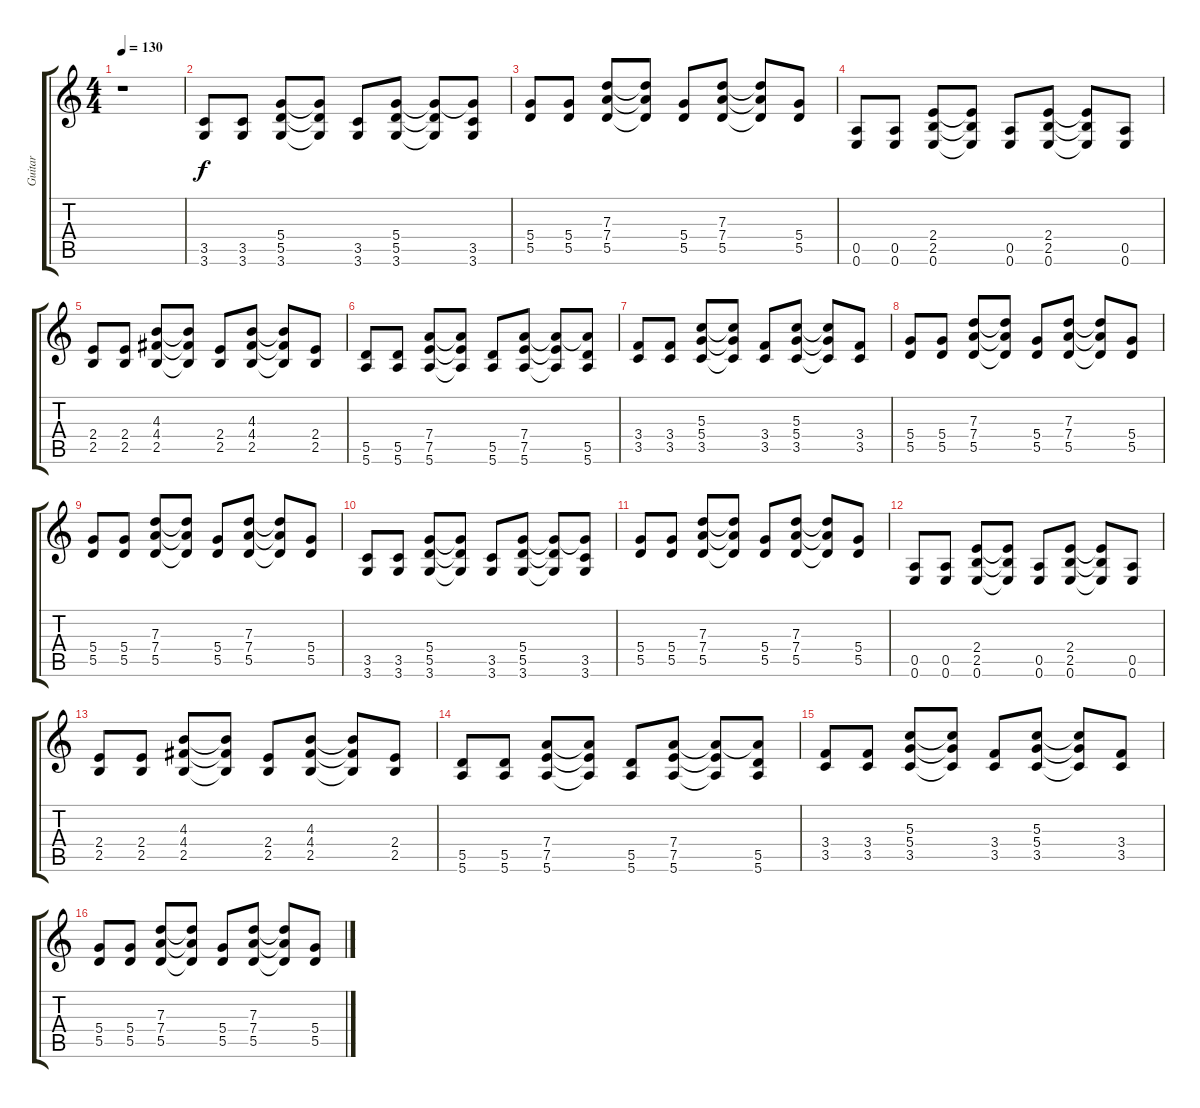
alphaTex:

\track ("Guitar" "Guitar") {instrument overdrivenguitar}
\staff {score tabs}
\tuning (E4 B3 G3 D3 A2 E2) {hide}
\ts (4 4)
\tempo 130
\clef g2
\ks c
r.1{dy f instrument overdrivenguitar} |
(3.5 3.6).8 (3.5 3.6).8 (5.4 5.5 3.6).8 (5.4{t} 5.5{t} 3.6{t}).8 (3.5 3.6).8 (5.4 5.5 3.6).8 (5.4{t} 5.5{t} 3.6{t}).8 (5.4{t} 3.5 3.6).8 |
(5.4 5.5).8 (5.4 5.5).8 (7.3 7.4 5.5).8 (7.3{t} 7.4{t} 5.5{t}).8 (5.4 5.5).8 (7.3 7.4 5.5).8 (7.3{t} 7.4{t} 5.5{t}).8 (5.4 5.5).8 |
(0.5 0.6).8 (0.5 0.6).8 (2.4 2.5 0.6).8 (2.4{t} 2.5{t} 0.6{t}).8 (0.5 0.6).8 (2.4 2.5 0.6).8 (2.4{t} 2.5{t} 0.6{t}).8 (0.5 0.6).8 |
(2.4 2.5).8 (2.4 2.5).8 (4.3 4.4 2.5).8 (4.3{t} 4.4{t} 2.5{t}).8 (2.4 2.5).8 (4.3 4.4 2.5).8 (4.3{t} 4.4{t} 2.5{t}).8 (2.4 2.5).8 |
(5.5 5.6).8 (5.5 5.6).8 (7.4 7.5 5.6).8 (7.4{t} 7.5{t} 5.6{t}).8 (5.5 5.6).8 (7.4 7.5 5.6).8 (7.4{t} 7.5{t} 5.6{t}).8 (7.4{t} 5.5 5.6).8 |
(3.4 3.5).8 (3.4 3.5).8 (5.3 5.4 3.5).8 (5.3{t} 5.4{t} 3.5{t}).8 (3.4 3.5).8 (5.3 5.4 3.5).8 (5.3{t} 5.4{t} 3.5{t}).8 (3.4 3.5).8 |
(5.4 5.5).8 (5.4 5.5).8 (7.3 7.4 5.5).8 (7.3{t} 7.4{t} 5.5{t}).8 (5.4 5.5).8 (7.3 7.4 5.5).8 (7.3{t} 7.4{t} 5.5{t}).8 (5.4 5.5).8 |
(5.4 5.5).8 (5.4 5.5).8 (7.3 7.4 5.5).8 (7.3{t} 7.4{t} 5.5{t}).8 (5.4 5.5).8 (7.3 7.4 5.5).8 (7.3{t} 7.4{t} 5.5{t}).8 (5.4 5.5).8 |
(3.5 3.6).8 (3.5 3.6).8 (5.4 5.5 3.6).8 (5.4{t} 5.5{t} 3.6{t}).8 (3.5 3.6).8 (5.4 5.5 3.6).8 (5.4{t} 5.5{t} 3.6{t}).8 (5.4{t} 3.5 3.6).8 |
(5.4 5.5).8 (5.4 5.5).8 (7.3 7.4 5.5).8 (7.3{t} 7.4{t} 5.5{t}).8 (5.4 5.5).8 (7.3 7.4 5.5).8 (7.3{t} 7.4{t} 5.5{t}).8 (5.4 5.5).8 |
(0.5 0.6).8 (0.5 0.6).8 (2.4 2.5 0.6).8 (2.4{t} 2.5{t} 0.6{t}).8 (0.5 0.6).8 (2.4 2.5 0.6).8 (2.4{t} 2.5{t} 0.6{t}).8 (0.5 0.6).8 |
(2.4 2.5).8 (2.4 2.5).8 (4.3 4.4 2.5).8 (4.3{t} 4.4{t} 2.5{t}).8 (2.4 2.5).8 (4.3 4.4 2.5).8 (4.3{t} 4.4{t} 2.5{t}).8 (2.4 2.5).8 |
(5.5 5.6).8 (5.5 5.6).8 (7.4 7.5 5.6).8 (7.4{t} 7.5{t} 5.6{t}).8 (5.5 5.6).8 (7.4 7.5 5.6).8 (7.4{t} 7.5{t} 5.6{t}).8 (7.4{t} 5.5 5.6).8 |
(3.4 3.5).8 (3.4 3.5).8 (5.3 5.4 3.5).8 (5.3{t} 5.4{t} 3.5{t}).8 (3.4 3.5).8 (5.3 5.4 3.5).8 (5.3{t} 5.4{t} 3.5{t}).8 (3.4 3.5).8 |
(5.4 5.5).8 (5.4 5.5).8 (7.3 7.4 5.5).8 (7.3{t} 7.4{t} 5.5{t}).8 (5.4 5.5).8 (7.3 7.4 5.5).8 (7.3{t} 7.4{t} 5.5{t}).8 (5.4 5.5).8
